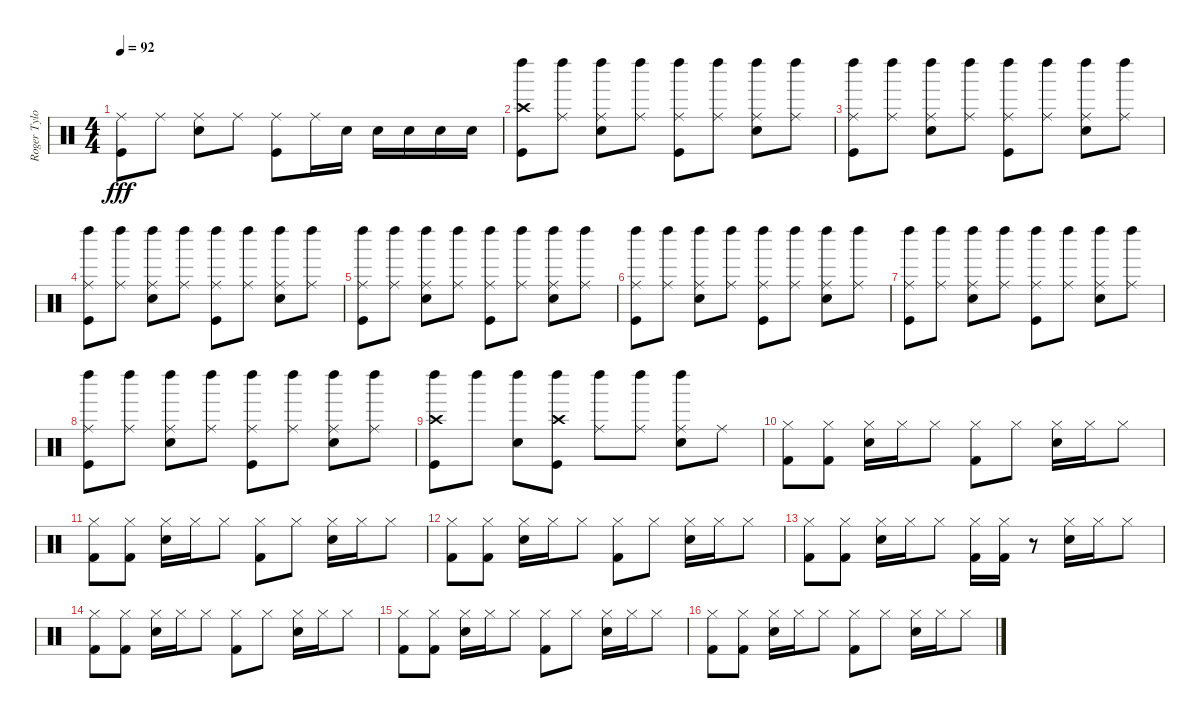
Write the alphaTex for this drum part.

\track ("Roger Tylor" "Roger Tylo") {instrument percussion}
\staff {score}
\articulation defaults
\ts (4 4)
\tempo 92
\clef neutral
\ks c
("Ride (middle)" "Kick (hit)").8{dy fff} "Ride (middle)".8 ("Ride (middle)" "Snare (hit) 2").8 "Ride (middle)".8 ("Ride (middle)" "Kick (hit)").8 "Ride (middle)".16 "Snare (hit) 2".16 "Snare (hit) 2".16 "Snare (hit) 2".16 "Snare (hit) 2".16 "Snare (hit) 2".16 |
("Left Maraca (hit)" "Crash high (hit)" "Kick (hit)").8 ("Left Maraca (hit)" "Ride (middle)").8 ("Left Maraca (hit)" "Ride (middle)" "Snare (hit) 2").8 ("Left Maraca (hit)" "Ride (middle)").8 ("Left Maraca (hit)" "Ride (middle)" "Kick (hit)").8 ("Left Maraca (hit)" "Ride (middle)").8 ("Left Maraca (hit)" "Ride (middle)" "Snare (hit) 2").8 ("Left Maraca (hit)" "Ride (middle)").8 |
("Left Maraca (hit)" "Ride (middle)" "Kick (hit)").8 ("Left Maraca (hit)" "Ride (middle)").8 ("Left Maraca (hit)" "Ride (middle)" "Snare (hit) 2").8 ("Left Maraca (hit)" "Ride (middle)").8 ("Left Maraca (hit)" "Ride (middle)" "Kick (hit)").8 ("Left Maraca (hit)" "Ride (middle)").8 ("Left Maraca (hit)" "Ride (middle)" "Snare (hit) 2").8 ("Left Maraca (hit)" "Ride (middle)").8 |
("Left Maraca (hit)" "Ride (middle)" "Kick (hit)").8 ("Left Maraca (hit)" "Ride (middle)").8 ("Left Maraca (hit)" "Ride (middle)" "Snare (hit) 2").8 ("Left Maraca (hit)" "Ride (middle)").8 ("Left Maraca (hit)" "Ride (middle)" "Kick (hit)").8 ("Left Maraca (hit)" "Ride (middle)").8 ("Left Maraca (hit)" "Ride (middle)" "Snare (hit) 2").8 ("Left Maraca (hit)" "Ride (middle)").8 |
("Left Maraca (hit)" "Ride (middle)" "Kick (hit)").8 ("Left Maraca (hit)" "Ride (middle)").8 ("Left Maraca (hit)" "Ride (middle)" "Snare (hit) 2").8 ("Left Maraca (hit)" "Ride (middle)").8 ("Left Maraca (hit)" "Ride (middle)" "Kick (hit)").8 ("Left Maraca (hit)" "Ride (middle)").8 ("Left Maraca (hit)" "Ride (middle)" "Snare (hit) 2").8 ("Left Maraca (hit)" "Ride (middle)").8 |
("Left Maraca (hit)" "Ride (middle)" "Kick (hit)").8 ("Left Maraca (hit)" "Ride (middle)").8 ("Left Maraca (hit)" "Ride (middle)" "Snare (hit) 2").8 ("Left Maraca (hit)" "Ride (middle)").8 ("Left Maraca (hit)" "Ride (middle)" "Kick (hit)").8 ("Left Maraca (hit)" "Ride (middle)").8 ("Left Maraca (hit)" "Ride (middle)" "Snare (hit) 2").8 ("Left Maraca (hit)" "Ride (middle)").8 |
("Left Maraca (hit)" "Ride (middle)" "Kick (hit)").8 ("Left Maraca (hit)" "Ride (middle)").8 ("Left Maraca (hit)" "Ride (middle)" "Snare (hit) 2").8 ("Left Maraca (hit)" "Ride (middle)").8 ("Left Maraca (hit)" "Ride (middle)" "Kick (hit)").8 ("Left Maraca (hit)" "Ride (middle)").8 ("Left Maraca (hit)" "Ride (middle)" "Snare (hit) 2").8 ("Left Maraca (hit)" "Ride (middle)").8 |
("Left Maraca (hit)" "Ride (middle)" "Kick (hit)").8 ("Left Maraca (hit)" "Ride (middle)").8 ("Left Maraca (hit)" "Ride (middle)" "Snare (hit) 2").8 ("Left Maraca (hit)" "Ride (middle)").8 ("Left Maraca (hit)" "Ride (middle)" "Kick (hit)").8 ("Left Maraca (hit)" "Ride (middle)").8 ("Left Maraca (hit)" "Ride (middle)" "Snare (hit) 2").8 ("Left Maraca (hit)" "Ride (middle)").8 |
("Left Maraca (hit)" "Crash high (hit)" "Kick (hit)").8 "Left Maraca (hit)".8 ("Left Maraca (hit)" "Snare (hit) 2").8 ("Left Maraca (hit)" "Crash high (hit)" "Kick (hit)").8 ("Left Maraca (hit)" "Ride (middle)").8 ("Left Maraca (hit)" "Ride (middle)").8 ("Left Maraca (hit)" "Ride (middle)" "Snare (hit) 2").8 "Ride (middle)".8 |
("Hi-Hat (closed)" "Kick (hit) 2").8 ("Hi-Hat (closed)" "Kick (hit) 2").8 ("Hi-Hat (closed)" "Snare (hit) 2").16 "Hi-Hat (closed)".16 "Hi-Hat (closed)".8 ("Hi-Hat (closed)" "Kick (hit) 2").8 "Hi-Hat (closed)".8 ("Hi-Hat (closed)" "Snare (hit) 2").16 "Hi-Hat (closed)".16 "Hi-Hat (closed)".8 |
("Hi-Hat (closed)" "Kick (hit) 2").8 ("Hi-Hat (closed)" "Kick (hit) 2").8 ("Hi-Hat (closed)" "Snare (hit) 2").16 "Hi-Hat (closed)".16 "Hi-Hat (closed)".8 ("Hi-Hat (closed)" "Kick (hit) 2").8 "Hi-Hat (closed)".8 ("Hi-Hat (closed)" "Snare (hit) 2").16 "Hi-Hat (closed)".16 "Hi-Hat (closed)".8 |
("Hi-Hat (closed)" "Kick (hit) 2").8 ("Hi-Hat (closed)" "Kick (hit) 2").8 ("Hi-Hat (closed)" "Snare (hit) 2").16 "Hi-Hat (closed)".16 "Hi-Hat (closed)".8 ("Hi-Hat (closed)" "Kick (hit) 2").8 "Hi-Hat (closed)".8 ("Hi-Hat (closed)" "Snare (hit) 2").16 "Hi-Hat (closed)".16 "Hi-Hat (closed)".8 |
("Hi-Hat (closed)" "Kick (hit) 2").8 ("Hi-Hat (closed)" "Kick (hit) 2").8 ("Hi-Hat (closed)" "Snare (hit) 2").16 "Hi-Hat (closed)".16 "Hi-Hat (closed)".8 ("Hi-Hat (closed)" "Kick (hit) 2").16 ("Hi-Hat (closed)" "Kick (hit) 2").16 r.8 ("Hi-Hat (closed)" "Snare (hit) 2").16 "Hi-Hat (closed)".16 "Hi-Hat (closed)".8 |
("Hi-Hat (closed)" "Kick (hit) 2").8 ("Hi-Hat (closed)" "Kick (hit) 2").8 ("Hi-Hat (closed)" "Snare (hit) 2").16 "Hi-Hat (closed)".16 "Hi-Hat (closed)".8 ("Hi-Hat (closed)" "Kick (hit) 2").8 "Hi-Hat (closed)".8 ("Hi-Hat (closed)" "Snare (hit) 2").16 "Hi-Hat (closed)".16 "Hi-Hat (closed)".8 |
("Hi-Hat (closed)" "Kick (hit) 2").8 ("Hi-Hat (closed)" "Kick (hit) 2").8 ("Hi-Hat (closed)" "Snare (hit) 2").16 "Hi-Hat (closed)".16 "Hi-Hat (closed)".8 ("Hi-Hat (closed)" "Kick (hit) 2").8 "Hi-Hat (closed)".8 ("Hi-Hat (closed)" "Snare (hit) 2").16 "Hi-Hat (closed)".16 "Hi-Hat (closed)".8 |
("Hi-Hat (closed)" "Kick (hit) 2").8 ("Hi-Hat (closed)" "Kick (hit) 2").8 ("Hi-Hat (closed)" "Snare (hit) 2").16 "Hi-Hat (closed)".16 "Hi-Hat (closed)".8 ("Hi-Hat (closed)" "Kick (hit) 2").8 "Hi-Hat (closed)".8 ("Hi-Hat (closed)" "Snare (hit) 2").16 "Hi-Hat (closed)".16 "Hi-Hat (closed)".8
